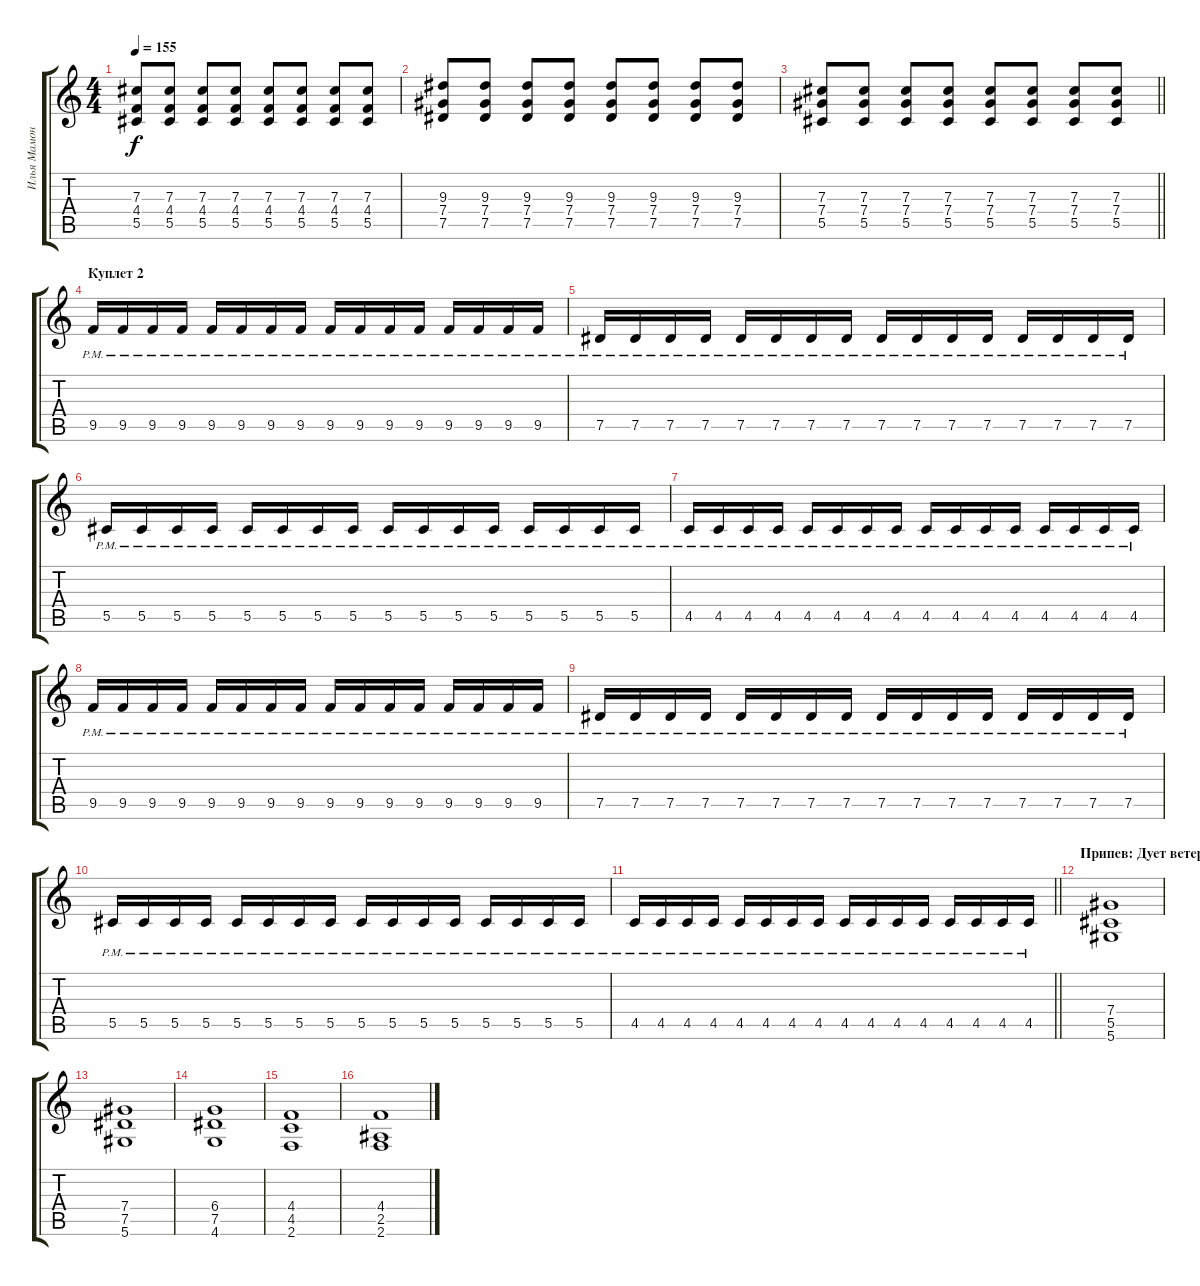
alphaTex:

\track ("Илья Мамонтов" "Илья Мамон") {instrument distortionguitar}
\staff {score tabs}
\tuning (Eb4 Bb3 Gb3 Db3 Ab2 Eb2) {hide}
\ts (4 4)
\tempo 155
\clef g2
\ks c
(7.3 4.4 5.5).8{dy f} (7.3 4.4 5.5).8 (7.3 4.4 5.5).8 (7.3 4.4 5.5).8 (7.3 4.4 5.5).8 (7.3 4.4 5.5).8 (7.3 4.4 5.5).8 (7.3 4.4 5.5).8 |
(9.3 7.4 7.5).8 (9.3 7.4 7.5).8 (9.3 7.4 7.5).8 (9.3 7.4 7.5).8 (9.3 7.4 7.5).8 (9.3 7.4 7.5).8 (9.3 7.4 7.5).8 (9.3 7.4 7.5).8 |
\barLineRight lightlight
(7.3 7.4 5.5).8 (7.3 7.4 5.5).8 (7.3 7.4 5.5).8 (7.3 7.4 5.5).8 (7.3 7.4 5.5).8 (7.3 7.4 5.5).8 (7.3 7.4 5.5).8 (7.3 7.4 5.5).8 |
\section ("" "Куплет 2")
9.5{pm}.16{volume 14} 9.5{pm}.16 9.5{pm}.16 9.5{pm}.16 9.5{pm}.16 9.5{pm}.16 9.5{pm}.16 9.5{pm}.16 9.5{pm}.16 9.5{pm}.16 9.5{pm}.16 9.5{pm}.16 9.5{pm}.16 9.5{pm}.16 9.5{pm}.16 9.5{pm}.16 |
7.5{pm}.16 7.5{pm}.16 7.5{pm}.16 7.5{pm}.16 7.5{pm}.16 7.5{pm}.16 7.5{pm}.16 7.5{pm}.16 7.5{pm}.16 7.5{pm}.16 7.5{pm}.16 7.5{pm}.16 7.5{pm}.16 7.5{pm}.16 7.5{pm}.16 7.5{pm}.16 |
5.5{pm}.16 5.5{pm}.16 5.5{pm}.16 5.5{pm}.16 5.5{pm}.16 5.5{pm}.16 5.5{pm}.16 5.5{pm}.16 5.5{pm}.16 5.5{pm}.16 5.5{pm}.16 5.5{pm}.16 5.5{pm}.16 5.5{pm}.16 5.5{pm}.16 5.5{pm}.16 |
4.5{pm}.16 4.5{pm}.16 4.5{pm}.16 4.5{pm}.16 4.5{pm}.16 4.5{pm}.16 4.5{pm}.16 4.5{pm}.16 4.5{pm}.16 4.5{pm}.16 4.5{pm}.16 4.5{pm}.16 4.5{pm}.16 4.5{pm}.16 4.5{pm}.16 4.5{pm}.16 |
9.5{pm}.16 9.5{pm}.16 9.5{pm}.16 9.5{pm}.16 9.5{pm}.16 9.5{pm}.16 9.5{pm}.16 9.5{pm}.16 9.5{pm}.16 9.5{pm}.16 9.5{pm}.16 9.5{pm}.16 9.5{pm}.16 9.5{pm}.16 9.5{pm}.16 9.5{pm}.16 |
7.5{pm}.16 7.5{pm}.16 7.5{pm}.16 7.5{pm}.16 7.5{pm}.16 7.5{pm}.16 7.5{pm}.16 7.5{pm}.16 7.5{pm}.16 7.5{pm}.16 7.5{pm}.16 7.5{pm}.16 7.5{pm}.16 7.5{pm}.16 7.5{pm}.16 7.5{pm}.16 |
5.5{pm}.16 5.5{pm}.16 5.5{pm}.16 5.5{pm}.16 5.5{pm}.16 5.5{pm}.16 5.5{pm}.16 5.5{pm}.16 5.5{pm}.16 5.5{pm}.16 5.5{pm}.16 5.5{pm}.16 5.5{pm}.16 5.5{pm}.16 5.5{pm}.16 5.5{pm}.16 |
\barLineRight lightlight
4.5{pm}.16 4.5{pm}.16 4.5{pm}.16 4.5{pm}.16 4.5{pm}.16 4.5{pm}.16 4.5{pm}.16 4.5{pm}.16 4.5{pm}.16 4.5{pm}.16 4.5{pm}.16 4.5{pm}.16 4.5{pm}.16 4.5{pm}.16 4.5{pm}.16 4.5{pm}.16 |
\section ("" "Припев: Дует ветер...")
(7.4 5.5 5.6).1 |
(7.4 7.5 5.6).1 |
(6.4 7.5 4.6).1 |
(4.4 4.5 2.6).1 |
(4.4 2.5 2.6).1
